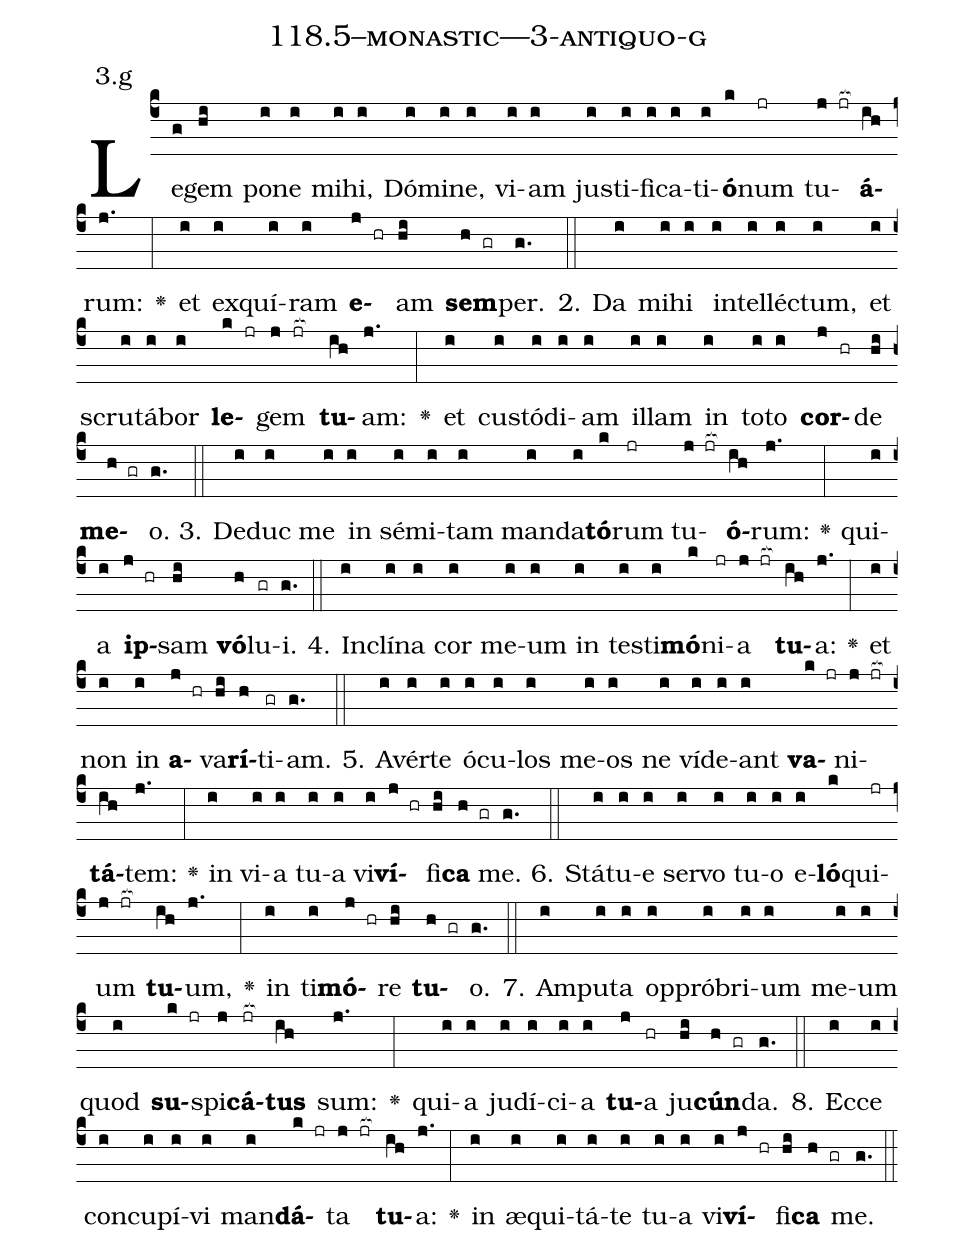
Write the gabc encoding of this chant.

name: 118.5--monastic---3-antiquo-g;
annotation: 3.g;
%%
(c4)Le(g)gem(hi) po(i)ne(i) mi(i)hi,(i) Dó(i)mi(i)ne,(i) vi(i)am(i) jus(i)ti(i)fi(i)ca(i)ti(i)<b>ó</b>(k)num(jr) tu(j jr[ocb:1{])<b>á</b>(ih[ocb:0}])rum:(j.) <v>\greheightstar</v>(:) et(i) ex(i)quí(i)ram(i) <b>e</b>(j hr)am(hi) <b>sem</b>(h gr)per.(g.) (::)
2. Da(i) mi(i)hi(i) in(i)tel(i)léc(i)tum,(i) et(i) scru(i)tá(i)bor(i) <b>le</b>(k jr)gem(j jr[ocb:1{]) <b>tu</b>(ih[ocb:0}])am:(j.) <v>\greheightstar</v>(:) et(i) cus(i)tó(i)di(i)am(i) il(i)lam(i) in(i) to(i)to(i) <b>cor</b>(j hr)de(hi) <b>me</b>(h gr)o.(g.) (::)
3. De(i)duc(i) me(i) in(i) sé(i)mi(i)tam(i) man(i)da(i)<b>tó</b>(k)rum(jr) tu(j jr[ocb:1{])<b>ó</b>(ih[ocb:0}])rum:(j.) <v>\greheightstar</v>(:) qui(i)a(i) <b>ip</b>(j hr)sam(hi) <b>vó</b>(h)lu(gr)i.(g.) (::)
4. In(i)clí(i)na(i) cor(i) me(i)um(i) in(i) tes(i)ti(i)<b>mó</b>(k)ni(jr)a(j jr[ocb:1{]) <b>tu</b>(ih[ocb:0}])a:(j.) <v>\greheightstar</v>(:) et(i) non(i) in(i) <b>a</b>(j hr)va(hi)<b>rí</b>(h)ti(gr)am.(g.) (::)
5. A(i)vér(i)te(i) ó(i)cu(i)los(i) me(i)os(i) ne(i) ví(i)de(i)ant(i) <b>va</b>(k jr)ni(j jr[ocb:1{])<b>tá</b>(ih[ocb:0}])tem:(j.) <v>\greheightstar</v>(:) in(i) vi(i)a(i) tu(i)a(i) vi(i)<b>ví</b>(j hr)fi(hi)<b>ca</b>(h gr) me.(g.) (::)
6. Stá(i)tu(i)e(i) ser(i)vo(i) tu(i)o(i) e(i)<b>ló</b>(k)qui(jr)um(j jr[ocb:1{]) <b>tu</b>(ih[ocb:0}])um,(j.) <v>\greheightstar</v>(:) in(i) ti(i)<b>mó</b>(j hr)re(hi) <b>tu</b>(h gr)o.(g.) (::)
7. Am(i)pu(i)ta(i) op(i)pró(i)bri(i)um(i) me(i)um(i) quod(i) <b>su</b>(k jr)spi(j)<b>cá</b>(jr[ocb:1{])<b>tus</b>(ih[ocb:0}]) sum:(j.) <v>\greheightstar</v>(:) qui(i)a(i) ju(i)dí(i)ci(i)a(i) <b>tu</b>(j)a(hr) ju(hi)<b>cún</b>(h gr)da.(g.) (::)
8. Ec(i)ce(i) con(i)cu(i)pí(i)vi(i) man(i)<b>dá</b>(k jr)ta(j jr[ocb:1{]) <b>tu</b>(ih[ocb:0}])a:(j.) <v>\greheightstar</v>(:) in(i) æ(i)qui(i)tá(i)te(i) tu(i)a(i) vi(i)<b>ví</b>(j hr)fi(hi)<b>ca</b>(h gr) me.(g.) (::)
